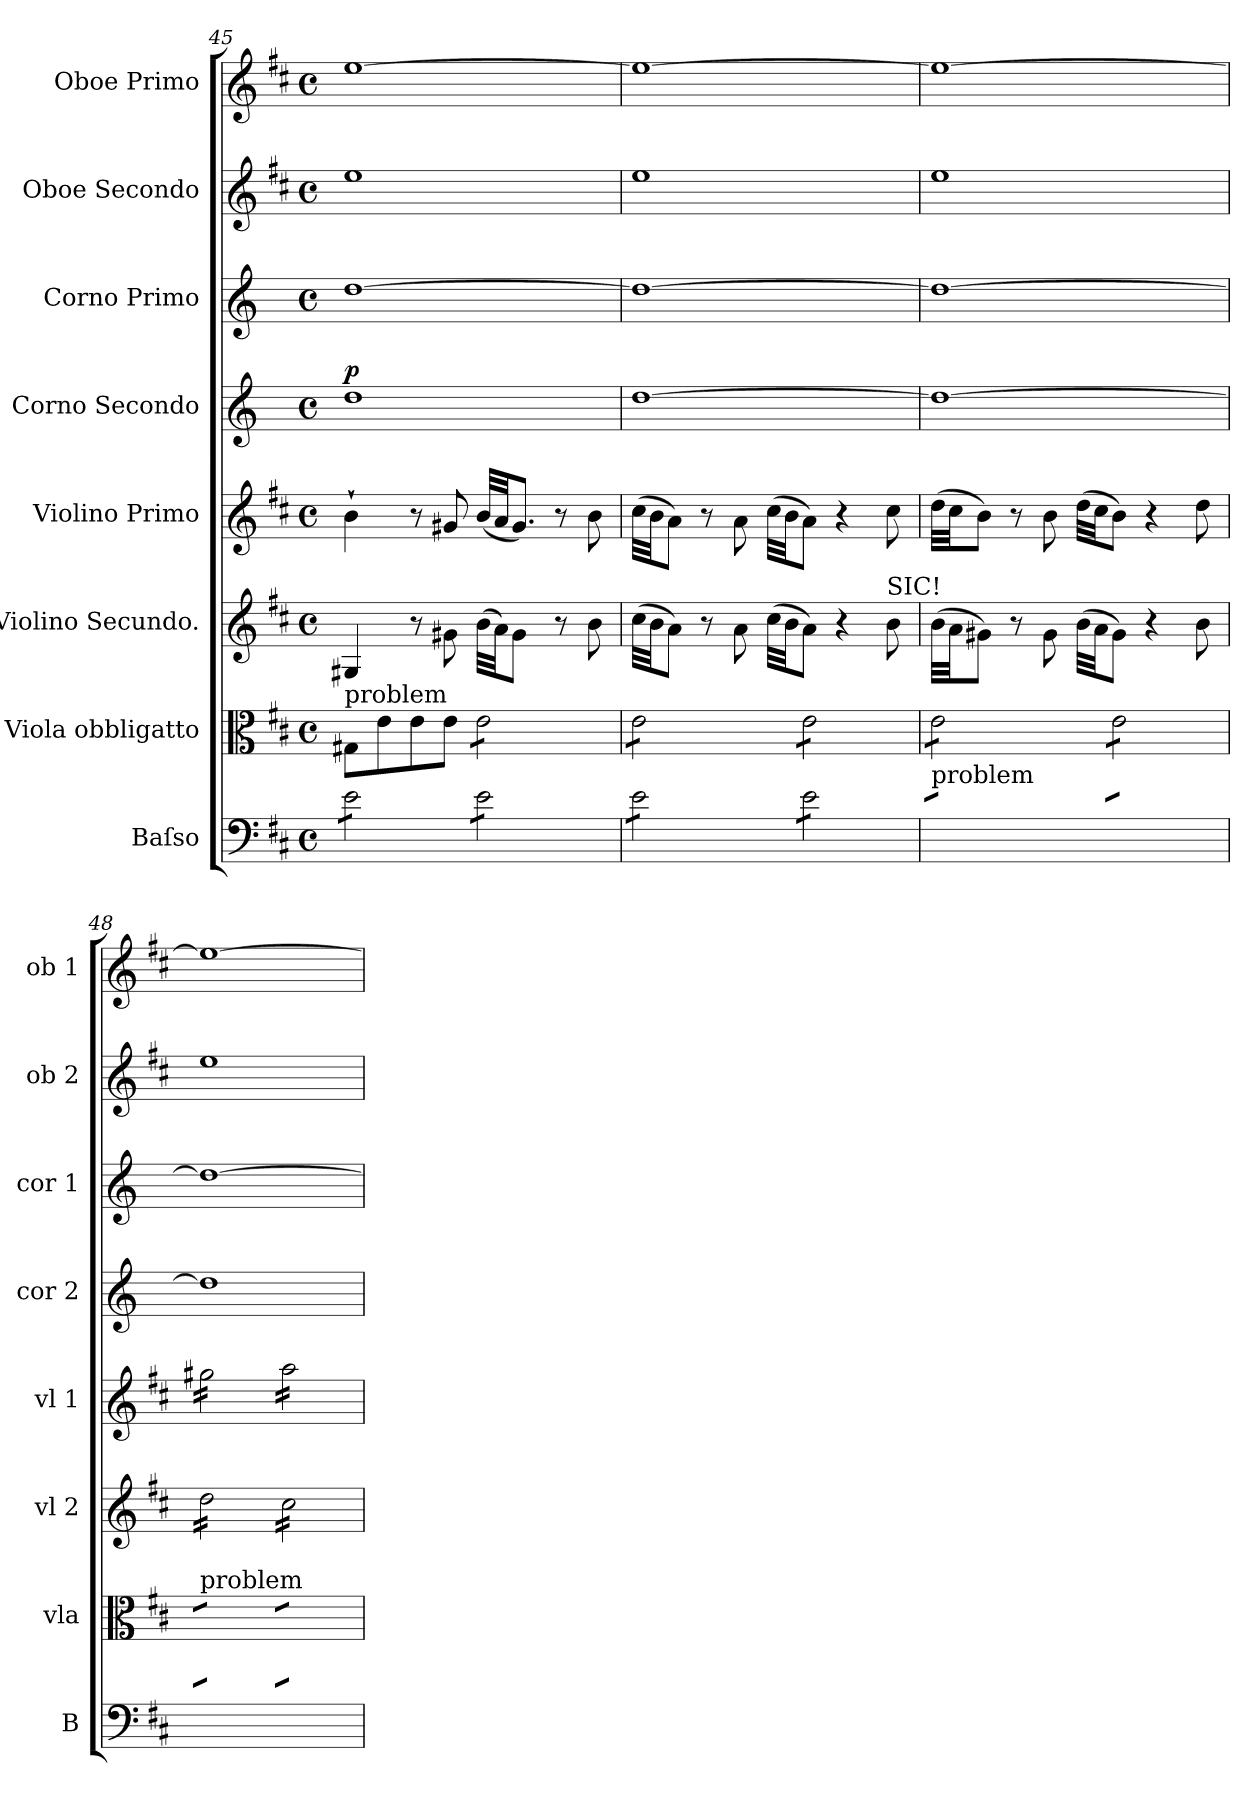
**kern	**kern	**kern	**kern	**kern	**dynam	**kern	**kern	**kern
*part8	*part7	*part6	*part5	*part4	*part4	*part3	*part2	*part1
*staff8	*staff7	*staff6	*staff5	*staff4	*staff4	*staff3	*staff2	*staff1
*I"Baſso	*I"Viola obbligatto	*I"Violino Secundo.	*I"Violino Primo	*I"Corno Secondo	*	*I"Corno Primo	*I"Oboe Secondo	*I"Oboe Primo
*I'B	*I'vla	*I'vl 2	*I'vl 1	*I'cor 2	*	*I'cor 1	*I'ob 2	*I'ob 1
*clefF4	*clefC3	*clefG2	*clefG2	*clefG2	*	*clefG2	*clefG2	*clefG2
*	*	*	*	*ITrd6c10	*	*ITrd6c10	*	*
*k[f#c#]	*k[f#c#]	*k[f#c#]	*k[f#c#]	*k[f#c#]	*	*k[f#c#]	*k[f#c#]	*k[f#c#]
*M4/4	*M4/4	*M4/4	*M4/4	*M4/4	*	*M4/4	*M4/4	*M4/4
*met(c)	*met(c)	*met(c)	*met(c)	*met(c)	*	*met(c)	*met(c)	*met(c)
=45	=45	=45	=45	=45	=45	=45	=45	=45
!	!LO:TX:a:t=problem	!	!	!	!	!	!	!
!	!	!	!	!	!LO:DY:a	!	!	!
*tremolo	*	*	*	*	*	*	*	*
8e\L	8G#X/L	4G#X/	4b`\	1e	p	[1e	1ee	[1ee
8e\	8e\	.	.	.	.	.	.	.
8e\	8e\	8r	8r	.	.	.	.	.
8e\J	8e\J	8g#X\	8g#X/	.	.	.	.	.
*	*tremolo	*	*	*	*	*	*	*
8e\L	8e\L	(32b\LLL	(32b/LLL	.	.	.	.	.
.	.	32a\JJ)	32a/JJ	.	.	.	.	.
!	!	!LO:N:vis=8	!	!	!	!	!	!
.	.	8.g#\J	8.g#/J)	.	.	.	.	.
8e\	8e\	.	.	.	.	.	.	.
8e\	8e\	8r	8r	.	.	.	.	.
8e\J	8e\J	8b\	8b\	.	.	.	.	.
=46	=46	=46	=46	=46	=46	=46	=46	=46
8e\L	8e\L	(32cc#\LLL	(32cc#\LLL	[1e	.	1e_	1ee	1ee_
.	.	32b\JJ	32b\JJ	.	.	.	.	.
.	.	8a\J)	8a\J)	.	.	.	.	.
8e\	8e\	.	.	.	.	.	.	.
.	.	8r	8r	.	.	.	.	.
8e\	8e\	.	.	.	.	.	.	.
.	.	8a\	8a\	.	.	.	.	.
8e\J	8e\J	.	.	.	.	.	.	.
.	.	(32cc#\LLL	(32cc#\LLL	.	.	.	.	.
.	.	32b\JJ	32b\JJ	.	.	.	.	.
8e\L	8e\L	8a\J)	8a\J)	.	.	.	.	.
8e\	8e\	4r	4r	.	.	.	.	.
8e\	8e\	.	.	.	.	.	.	.
!	!	!LO:TX:a:t=SIC!	!	!	!	!	!	!
8e\J	8e\J	8b\	8cc#\	.	.	.	.	.
=47	=47	=47	=47	=47	=47	=47	=47	=47
!LO:TX:a:t=problem	!	!	!	!	!	!	!	!
8e\yyL	8e\L	(32b\LLL	(32dd\LLL	1e_	.	1e_	1ee	1ee_
.	.	32a\JJ	32cc#\JJ	.	.	.	.	.
.	.	8g#X\J)	8b\J)	.	.	.	.	.
8e\yy	8e\	.	.	.	.	.	.	.
.	.	8r	8r	.	.	.	.	.
8e\yy	8e\	.	.	.	.	.	.	.
.	.	8g#\	8b\	.	.	.	.	.
8e\yyJ	8e\J	.	.	.	.	.	.	.
.	.	(32b\LLL	(32dd\LLL	.	.	.	.	.
.	.	32a\JJ	32cc#\JJ	.	.	.	.	.
8e\yyL	8e\L	8g#\J)	8b\J)	.	.	.	.	.
8e\yy	8e\	4r	4r	.	.	.	.	.
8e\yy	8e\	.	.	.	.	.	.	.
8e\yyJ	8e\J	8b\	8dd\	.	.	.	.	.
=48	=48	=48	=48	=48	=48	=48	=48	=48
!	!LO:TX:a:t=problem	!	!	!	!	!	!	!
*	*	*tremolo	*	*	*	*	*	*
*	*	*	*tremolo	*	*	*	*	*
8e\yyL	8e\yyL	16dd\LL	16gg#X\LL	1e]	.	1e_	1ee	1ee_
.	.	16dd\	16gg#X\	.	.	.	.	.
8e\yy	8e\yy	16dd\	16gg#X\	.	.	.	.	.
.	.	16dd\	16gg#X\	.	.	.	.	.
8e\yy	8e\yy	16dd\	16gg#X\	.	.	.	.	.
.	.	16dd\	16gg#X\	.	.	.	.	.
8e\yyJ	8e\yyJ	16dd\	16gg#X\	.	.	.	.	.
.	.	16dd\JJ	16gg#X\JJ	.	.	.	.	.
8e\yyL	8e\yyL	16cc#\LL	16aa\LL	.	.	.	.	.
.	.	16cc#\	16aa\	.	.	.	.	.
8e\yy	8e\yy	16cc#\	16aa\	.	.	.	.	.
.	.	16cc#\	16aa\	.	.	.	.	.
8e\yy	8e\yy	16cc#\	16aa\	.	.	.	.	.
.	.	16cc#\	16aa\	.	.	.	.	.
8e\yyJ	8e\yyJ	16cc#\	16aa\	.	.	.	.	.
*	*Xtremolo	*	*	*	*	*	*	*
*Xtremolo	*	*	*	*	*	*	*	*
.	.	16cc#\JJ	16aa\JJ	.	.	.	.	.
*	*	*	*Xtremolo	*	*	*	*	*
*	*	*Xtremolo	*	*	*	*	*	*
=	=	=	=	=	=	=	=	=
*-	*-	*-	*-	*-	*-	*-	*-	*-
